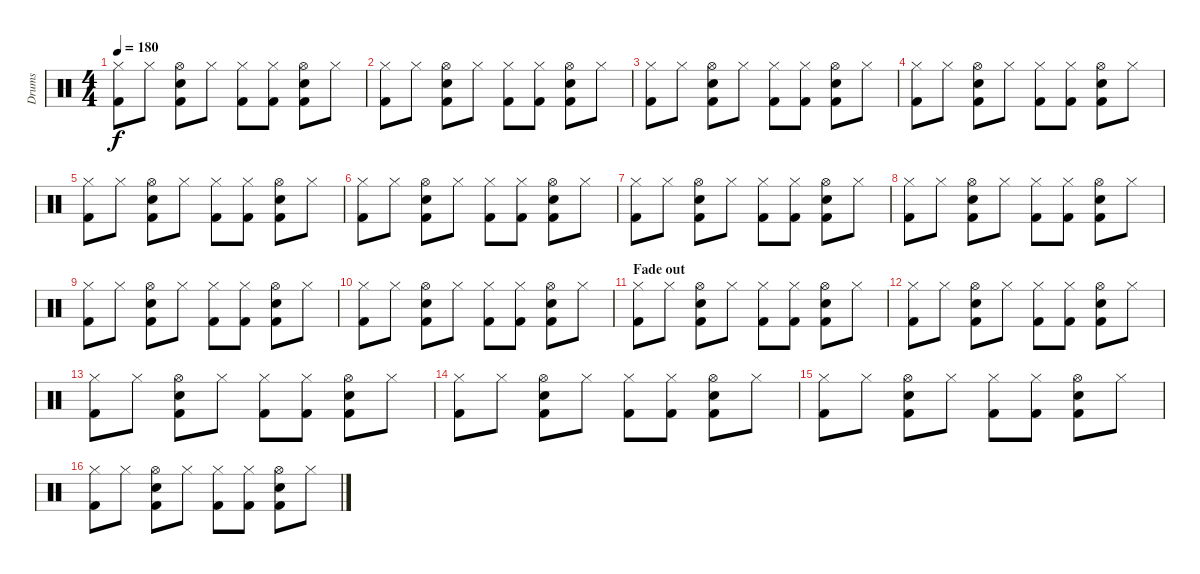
\track ("Drums" "Drums") {instrument percussion}
\staff {score}
\articulation defaults
\ts (4 4)
\tempo 180
\clef neutral
\ks c
("Hi-Hat (closed)" "Kick (hit) 2").8{dy f} "Hi-Hat (closed)".8 ("Hi-Hat (open)" "Electric Snare (hit)" "Kick (hit) 2").8 "Hi-Hat (closed)".8 ("Hi-Hat (closed)" "Kick (hit) 2").8 ("Hi-Hat (closed)" "Kick (hit) 2").8 ("Hi-Hat (open)" "Electric Snare (hit)" "Kick (hit) 2").8 "Hi-Hat (closed)".8 |
("Hi-Hat (closed)" "Kick (hit) 2").8 "Hi-Hat (closed)".8 ("Hi-Hat (open)" "Electric Snare (hit)" "Kick (hit) 2").8 "Hi-Hat (closed)".8 ("Hi-Hat (closed)" "Kick (hit) 2").8 ("Hi-Hat (closed)" "Kick (hit) 2").8 ("Hi-Hat (open)" "Electric Snare (hit)" "Kick (hit) 2").8 "Hi-Hat (closed)".8 |
("Hi-Hat (closed)" "Kick (hit) 2").8 "Hi-Hat (closed)".8 ("Hi-Hat (open)" "Electric Snare (hit)" "Kick (hit) 2").8 "Hi-Hat (closed)".8 ("Hi-Hat (closed)" "Kick (hit) 2").8 ("Hi-Hat (closed)" "Kick (hit) 2").8 ("Hi-Hat (open)" "Electric Snare (hit)" "Kick (hit) 2").8 "Hi-Hat (closed)".8 |
("Hi-Hat (closed)" "Kick (hit) 2").8 "Hi-Hat (closed)".8 ("Hi-Hat (open)" "Electric Snare (hit)" "Kick (hit) 2").8 "Hi-Hat (closed)".8 ("Hi-Hat (closed)" "Kick (hit) 2").8 ("Hi-Hat (closed)" "Kick (hit) 2").8 ("Hi-Hat (open)" "Electric Snare (hit)" "Kick (hit) 2").8 "Hi-Hat (closed)".8 |
("Hi-Hat (closed)" "Kick (hit) 2").8 "Hi-Hat (closed)".8 ("Hi-Hat (open)" "Electric Snare (hit)" "Kick (hit) 2").8 "Hi-Hat (closed)".8 ("Hi-Hat (closed)" "Kick (hit) 2").8 ("Hi-Hat (closed)" "Kick (hit) 2").8 ("Hi-Hat (open)" "Electric Snare (hit)" "Kick (hit) 2").8 "Hi-Hat (closed)".8 |
("Hi-Hat (closed)" "Kick (hit) 2").8 "Hi-Hat (closed)".8 ("Hi-Hat (open)" "Electric Snare (hit)" "Kick (hit) 2").8 "Hi-Hat (closed)".8 ("Hi-Hat (closed)" "Kick (hit) 2").8 ("Hi-Hat (closed)" "Kick (hit) 2").8 ("Hi-Hat (open)" "Electric Snare (hit)" "Kick (hit) 2").8 "Hi-Hat (closed)".8 |
("Hi-Hat (closed)" "Kick (hit) 2").8 "Hi-Hat (closed)".8 ("Hi-Hat (open)" "Electric Snare (hit)" "Kick (hit) 2").8 "Hi-Hat (closed)".8 ("Hi-Hat (closed)" "Kick (hit) 2").8 ("Hi-Hat (closed)" "Kick (hit) 2").8 ("Hi-Hat (open)" "Electric Snare (hit)" "Kick (hit) 2").8 "Hi-Hat (closed)".8 |
("Hi-Hat (closed)" "Kick (hit) 2").8 "Hi-Hat (closed)".8 ("Hi-Hat (open)" "Electric Snare (hit)" "Kick (hit) 2").8 "Hi-Hat (closed)".8 ("Hi-Hat (closed)" "Kick (hit) 2").8 ("Hi-Hat (closed)" "Kick (hit) 2").8 ("Hi-Hat (open)" "Electric Snare (hit)" "Kick (hit) 2").8 "Hi-Hat (closed)".8 |
("Hi-Hat (closed)" "Kick (hit) 2").8 "Hi-Hat (closed)".8 ("Hi-Hat (open)" "Electric Snare (hit)" "Kick (hit) 2").8 "Hi-Hat (closed)".8 ("Hi-Hat (closed)" "Kick (hit) 2").8 ("Hi-Hat (closed)" "Kick (hit) 2").8 ("Hi-Hat (open)" "Electric Snare (hit)" "Kick (hit) 2").8 "Hi-Hat (closed)".8 |
("Hi-Hat (closed)" "Kick (hit) 2").8 "Hi-Hat (closed)".8 ("Hi-Hat (open)" "Electric Snare (hit)" "Kick (hit) 2").8 "Hi-Hat (closed)".8 ("Hi-Hat (closed)" "Kick (hit) 2").8 ("Hi-Hat (closed)" "Kick (hit) 2").8 ("Hi-Hat (open)" "Electric Snare (hit)" "Kick (hit) 2").8 "Hi-Hat (closed)".8 |
\section ("" "Fade out")
("Hi-Hat (closed)" "Kick (hit) 2").8 "Hi-Hat (closed)".8 ("Hi-Hat (open)" "Electric Snare (hit)" "Kick (hit) 2").8 "Hi-Hat (closed)".8 ("Hi-Hat (closed)" "Kick (hit) 2").8 ("Hi-Hat (closed)" "Kick (hit) 2").8 ("Hi-Hat (open)" "Electric Snare (hit)" "Kick (hit) 2").8 "Hi-Hat (closed)".8 |
("Hi-Hat (closed)" "Kick (hit) 2").8 "Hi-Hat (closed)".8 ("Hi-Hat (open)" "Electric Snare (hit)" "Kick (hit) 2").8 "Hi-Hat (closed)".8 ("Hi-Hat (closed)" "Kick (hit) 2").8 ("Hi-Hat (closed)" "Kick (hit) 2").8 ("Hi-Hat (open)" "Electric Snare (hit)" "Kick (hit) 2").8 "Hi-Hat (closed)".8 |
("Hi-Hat (closed)" "Kick (hit) 2").8 "Hi-Hat (closed)".8 ("Hi-Hat (open)" "Electric Snare (hit)" "Kick (hit) 2").8 "Hi-Hat (closed)".8 ("Hi-Hat (closed)" "Kick (hit) 2").8 ("Hi-Hat (closed)" "Kick (hit) 2").8 ("Hi-Hat (open)" "Electric Snare (hit)" "Kick (hit) 2").8 "Hi-Hat (closed)".8 |
("Hi-Hat (closed)" "Kick (hit) 2").8 "Hi-Hat (closed)".8 ("Hi-Hat (open)" "Electric Snare (hit)" "Kick (hit) 2").8 "Hi-Hat (closed)".8 ("Hi-Hat (closed)" "Kick (hit) 2").8 ("Hi-Hat (closed)" "Kick (hit) 2").8 ("Hi-Hat (open)" "Electric Snare (hit)" "Kick (hit) 2").8 "Hi-Hat (closed)".8 |
("Hi-Hat (closed)" "Kick (hit) 2").8 "Hi-Hat (closed)".8 ("Hi-Hat (open)" "Electric Snare (hit)" "Kick (hit) 2").8 "Hi-Hat (closed)".8 ("Hi-Hat (closed)" "Kick (hit) 2").8 ("Hi-Hat (closed)" "Kick (hit) 2").8 ("Hi-Hat (open)" "Electric Snare (hit)" "Kick (hit) 2").8 "Hi-Hat (closed)".8 |
("Hi-Hat (closed)" "Kick (hit) 2").8 "Hi-Hat (closed)".8 ("Hi-Hat (open)" "Electric Snare (hit)" "Kick (hit) 2").8 "Hi-Hat (closed)".8 ("Hi-Hat (closed)" "Kick (hit) 2").8 ("Hi-Hat (closed)" "Kick (hit) 2").8 ("Hi-Hat (open)" "Electric Snare (hit)" "Kick (hit) 2").8 "Hi-Hat (closed)".8
